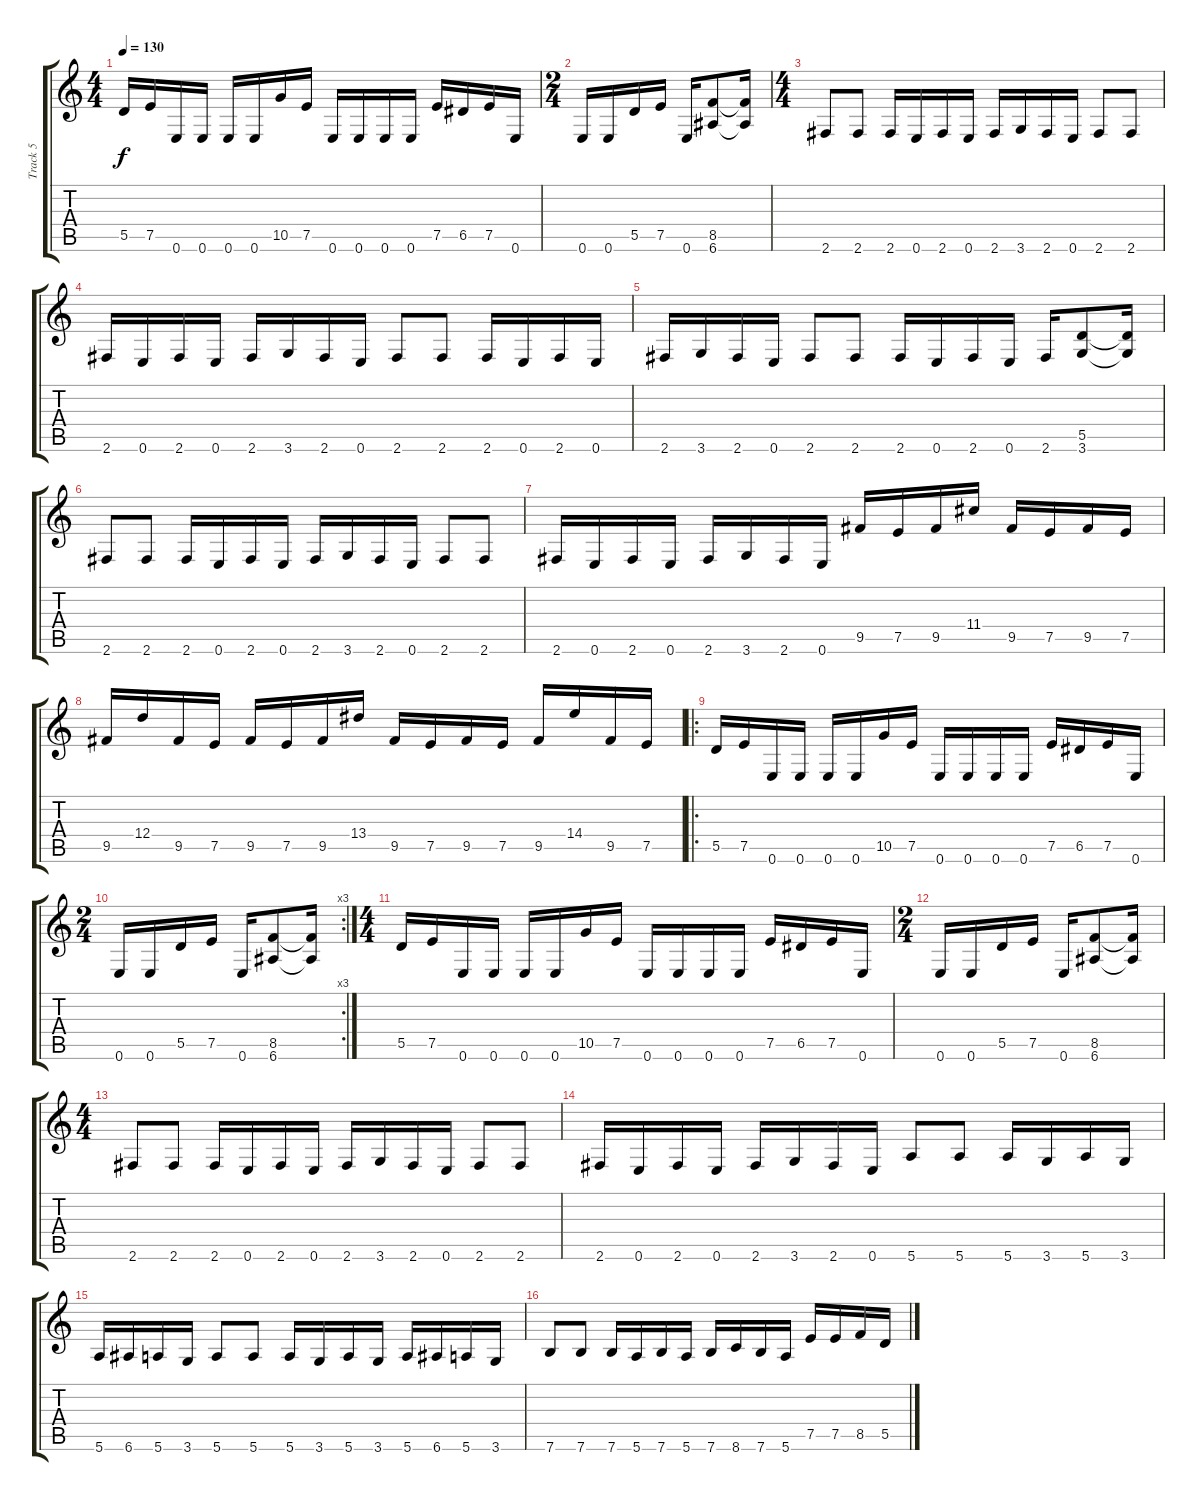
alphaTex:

\track ("Track 5" "Track 5") {instrument distortionguitar}
\staff {score tabs}
\tuning (E4 B3 G3 D3 A2 E2) {hide}
\ts (4 4)
\tempo 130
\clef g2
\ks c
5.5.16{dy f} 7.5.16 0.6.16 0.6.16 0.6.16 0.6.16 10.5.16 7.5.16 0.6.16 0.6.16 0.6.16 0.6.16 7.5.16 6.5.16 7.5.16 0.6.16 |
\ts (2 4)
0.6.16 0.6.16 5.5.16 7.5.16 0.6.16 (8.5 6.6).8 (8.5{t} 6.6{t}).16 |
\ts (4 4)
2.6.8 2.6.8 2.6.16 0.6.16 2.6.16 0.6.16 2.6.16 3.6.16 2.6.16 0.6.16 2.6.8 2.6.8 |
2.6.16 0.6.16 2.6.16 0.6.16 2.6.16 3.6.16 2.6.16 0.6.16 2.6.8 2.6.8 2.6.16 0.6.16 2.6.16 0.6.16 |
2.6.16 3.6.16 2.6.16 0.6.16 2.6.8 2.6.8 2.6.16 0.6.16 2.6.16 0.6.16 2.6.16 (5.5 3.6).8 (5.5{t} 3.6{t}).16 |
2.6.8 2.6.8 2.6.16 0.6.16 2.6.16 0.6.16 2.6.16 3.6.16 2.6.16 0.6.16 2.6.8 2.6.8 |
2.6.16 0.6.16 2.6.16 0.6.16 2.6.16 3.6.16 2.6.16 0.6.16 9.5.16 7.5.16 9.5.16 11.4.16 9.5.16 7.5.16 9.5.16 7.5.16 |
9.5.16 12.4.16 9.5.16 7.5.16 9.5.16 7.5.16 9.5.16 13.4.16 9.5.16 7.5.16 9.5.16 7.5.16 9.5.16 14.4.16 9.5.16 7.5.16 |
\ro
5.5.16 7.5.16 0.6.16 0.6.16 0.6.16 0.6.16 10.5.16 7.5.16 0.6.16 0.6.16 0.6.16 0.6.16 7.5.16 6.5.16 7.5.16 0.6.16 |
\rc 3
\ts (2 4)
0.6.16 0.6.16 5.5.16 7.5.16 0.6.16 (8.5 6.6).8 (8.5{t} 6.6{t}).16 |
\ts (4 4)
5.5.16 7.5.16 0.6.16 0.6.16 0.6.16 0.6.16 10.5.16 7.5.16 0.6.16 0.6.16 0.6.16 0.6.16 7.5.16 6.5.16 7.5.16 0.6.16 |
\ts (2 4)
0.6.16 0.6.16 5.5.16 7.5.16 0.6.16 (8.5 6.6).8 (8.5{t} 6.6{t}).16 |
\ts (4 4)
2.6.8 2.6.8 2.6.16 0.6.16 2.6.16 0.6.16 2.6.16 3.6.16 2.6.16 0.6.16 2.6.8 2.6.8 |
2.6.16 0.6.16 2.6.16 0.6.16 2.6.16 3.6.16 2.6.16 0.6.16 5.6.8 5.6.8 5.6.16 3.6.16 5.6.16 3.6.16 |
5.6.16 6.6.16 5.6.16 3.6.16 5.6.8 5.6.8 5.6.16 3.6.16 5.6.16 3.6.16 5.6.16 6.6.16 5.6.16 3.6.16 |
7.6.8 7.6.8 7.6.16 5.6.16 7.6.16 5.6.16 7.6.16 8.6.16 7.6.16 5.6.16 7.5.16 7.5.16 8.5.16 5.5.16
